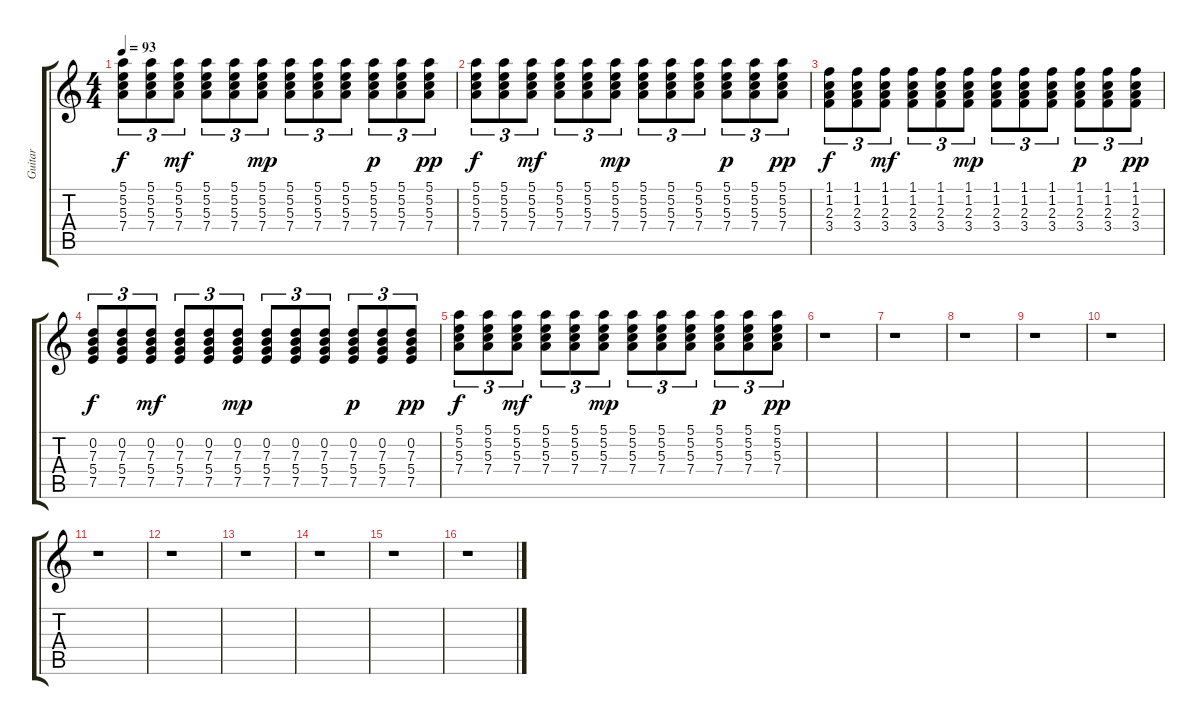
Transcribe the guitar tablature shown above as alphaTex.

\track ("Guitar" "Guitar") {instrument electricguitarclean}
\staff {score tabs}
\tuning (E4 B3 G3 D3 A2 E2) {hide}
\ts (4 4)
\tempo 93
\clef g2
\ks c
(5.1 5.2 5.3 7.4).8{tu (3 2) dy f} (5.1 5.2 5.3 7.4).8{tu (3 2)} (5.1 5.2 5.3 7.4).8{tu (3 2) dy mf} (5.1 5.2 5.3 7.4).8{tu (3 2)} (5.1 5.2 5.3 7.4).8{tu (3 2)} (5.1 5.2 5.3 7.4).8{tu (3 2) dy mp} (5.1 5.2 5.3 7.4).8{tu (3 2)} (5.1 5.2 5.3 7.4).8{tu (3 2)} (5.1 5.2 5.3 7.4).8{tu (3 2)} (5.1 5.2 5.3 7.4).8{tu (3 2) dy p} (5.1 5.2 5.3 7.4).8{tu (3 2)} (5.1 5.2 5.3 7.4).8{tu (3 2) dy pp} |
(5.1 5.2 5.3 7.4).8{tu (3 2) dy f} (5.1 5.2 5.3 7.4).8{tu (3 2)} (5.1 5.2 5.3 7.4).8{tu (3 2) dy mf} (5.1 5.2 5.3 7.4).8{tu (3 2)} (5.1 5.2 5.3 7.4).8{tu (3 2)} (5.1 5.2 5.3 7.4).8{tu (3 2) dy mp} (5.1 5.2 5.3 7.4).8{tu (3 2)} (5.1 5.2 5.3 7.4).8{tu (3 2)} (5.1 5.2 5.3 7.4).8{tu (3 2)} (5.1 5.2 5.3 7.4).8{tu (3 2) dy p} (5.1 5.2 5.3 7.4).8{tu (3 2)} (5.1 5.2 5.3 7.4).8{tu (3 2) dy pp} |
(1.1 1.2 2.3 3.4).8{tu (3 2) dy f} (1.1 1.2 2.3 3.4).8{tu (3 2) balance 10} (1.1 1.2 2.3 3.4).8{tu (3 2) dy mf} (1.1 1.2 2.3 3.4).8{tu (3 2)} (1.1 1.2 2.3 3.4).8{tu (3 2)} (1.1 1.2 2.3 3.4).8{tu (3 2) dy mp} (1.1 1.2 2.3 3.4).8{tu (3 2)} (1.1 1.2 2.3 3.4).8{tu (3 2)} (1.1 1.2 2.3 3.4).8{tu (3 2)} (1.1 1.2 2.3 3.4).8{tu (3 2) dy p} (1.1 1.2 2.3 3.4).8{tu (3 2)} (1.1 1.2 2.3 3.4).8{tu (3 2) dy pp} |
(0.2 7.3 5.4 7.5).8{tu (3 2) dy f} (0.2 7.3 5.4 7.5).8{tu (3 2)} (0.2 7.3 5.4 7.5).8{tu (3 2) dy mf} (0.2 7.3 5.4 7.5).8{tu (3 2)} (0.2 7.3 5.4 7.5).8{tu (3 2)} (0.2 7.3 5.4 7.5).8{tu (3 2) dy mp} (0.2 7.3 5.4 7.5).8{tu (3 2)} (0.2 7.3 5.4 7.5).8{tu (3 2)} (0.2 7.3 5.4 7.5).8{tu (3 2)} (0.2 7.3 5.4 7.5).8{tu (3 2) dy p} (0.2 7.3 5.4 7.5).8{tu (3 2)} (0.2 7.3 5.4 7.5).8{tu (3 2) dy pp} |
(5.1 5.2 5.3 7.4).8{tu (3 2) dy f} (5.1 5.2 5.3 7.4).8{tu (3 2)} (5.1 5.2 5.3 7.4).8{tu (3 2) dy mf} (5.1 5.2 5.3 7.4).8{tu (3 2)} (5.1 5.2 5.3 7.4).8{tu (3 2)} (5.1 5.2 5.3 7.4).8{tu (3 2) dy mp} (5.1 5.2 5.3 7.4).8{tu (3 2)} (5.1 5.2 5.3 7.4).8{tu (3 2)} (5.1 5.2 5.3 7.4).8{tu (3 2)} (5.1 5.2 5.3 7.4).8{tu (3 2) dy p} (5.1 5.2 5.3 7.4).8{tu (3 2)} (5.1 5.2 5.3 7.4).8{tu (3 2) dy pp} |
r.1 |
r.1 |
r.1 |
r.1 |
r.1 |
r.1 |
r.1 |
r.1 |
r.1 |
r.1 |
r.1
